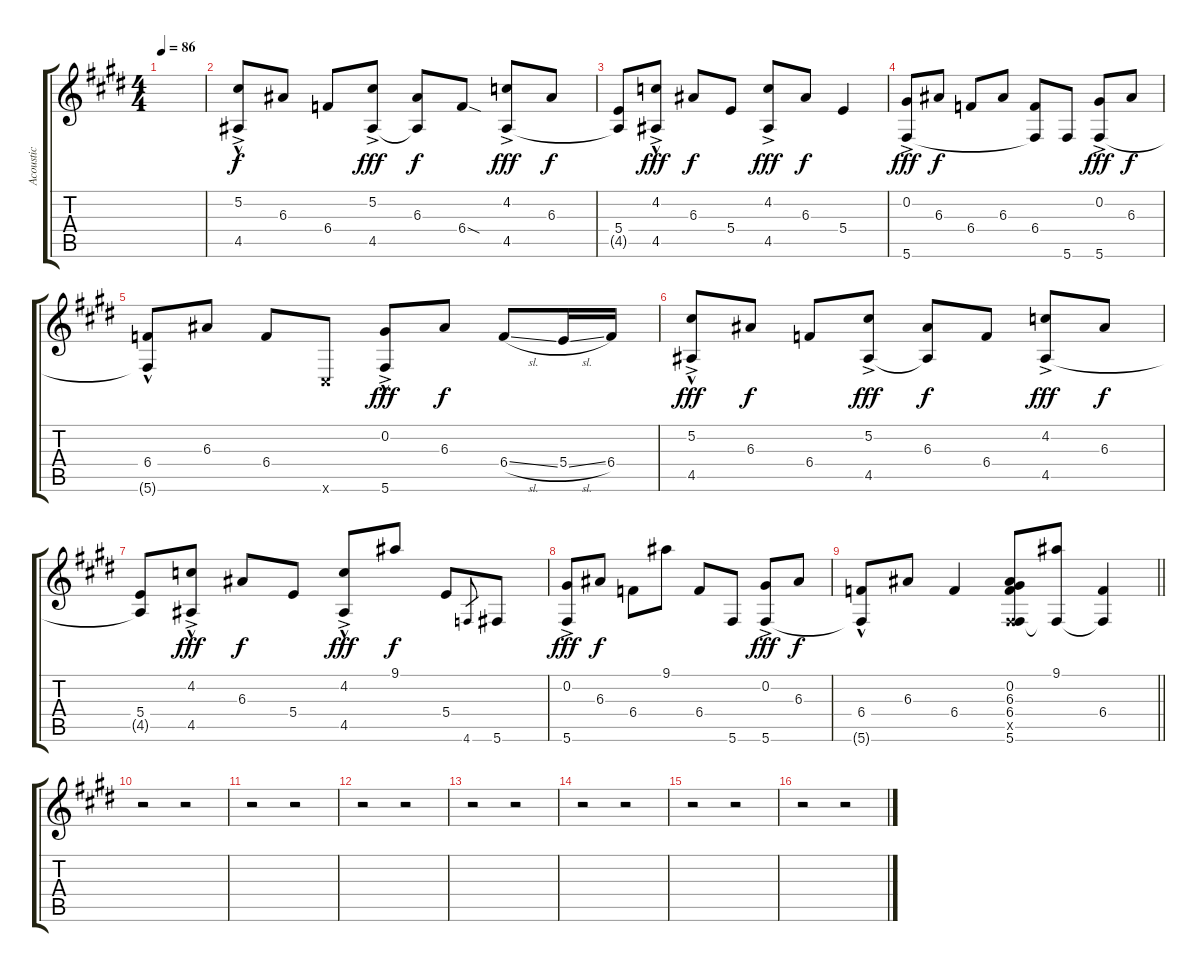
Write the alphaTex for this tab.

\track ("Acoustic" "Acoustic") {instrument acousticguitarnylon}
\staff {score tabs}
\tuning (Db4 Ab3 E3 B2 Gb2 Db2) {hide}
\ts (4 4)
\tempo 86
\clef g2
\ks c#minor
|
(5.2{ac} 4.5{hac}).8 6.3.8{dy f} 6.4.8 (5.2{ac} 4.5{ac}).8{dy fff} (6.3 4.5{t}).8{dy f} 6.4{sod}.8 (4.2{ac} 4.5{ac}).8{dy fff} 6.3.8{dy f} |
(5.4 4.5{t}).8 (4.2{ac} 4.5{hac}).8{dy fff} 6.3.8{dy f} 5.4.8 (4.2{ac} 4.5{ac}).8{dy fff} 6.3.8{dy f} 5.4.4 |
(0.2{ac} 5.6{ac}).8{dy fff} 6.3.8{dy f} 6.4.8 6.3.8 (6.4 5.6{t}).8 5.6.8 (0.2{ac} 5.6{ac}).8{dy fff} 6.3.8{dy f} |
(6.4 5.6{hac t}).8 6.3.8 6.4.8 0.6{x}.8 (0.2{ac} 5.6{hac}).8{dy fff} 6.3.8{dy f} 6.4{sl}.8 5.4{sl}.16 6.4.16 |
(5.2{ac} 4.5{hac}).8{dy fff} 6.3.8{dy f} 6.4.8 (5.2{ac} 4.5{ac}).8{dy fff} (6.3 4.5{t}).8{dy f} 6.4.8 (4.2{ac} 4.5{ac}).8{dy fff} 6.3.8{dy f} |
(5.4 4.5{t}).8 (4.2{ac} 4.5{hac}).8{dy fff} 6.3.8{dy f} 5.4.8 (4.2{ac} 4.5{hac}).8{dy fff} 9.1.8{dy f} 5.4.8 4.6.8{gr} 5.6.8 |
(0.2{ac} 5.6{ac}).8{dy fff} 6.3.8{dy f} 6.4.8 9.1.8 6.4.8 5.6.8 (0.2{ac} 5.6{ac}).8{dy fff} 6.3.8{dy f} |
\barLineRight lightlight
(6.4 5.6{hac t}).8 6.3.8 6.4.4 (0.2 6.3 6.4 0.5{x} 5.6).8 (9.1 5.6{t}).8 (6.4 5.6{t}).4 |
r.2 r.2 |
r.2 r.2 |
r.2 r.2 |
r.2 r.2 |
r.2 r.2 |
r.2 r.2 |
r.2 r.2
